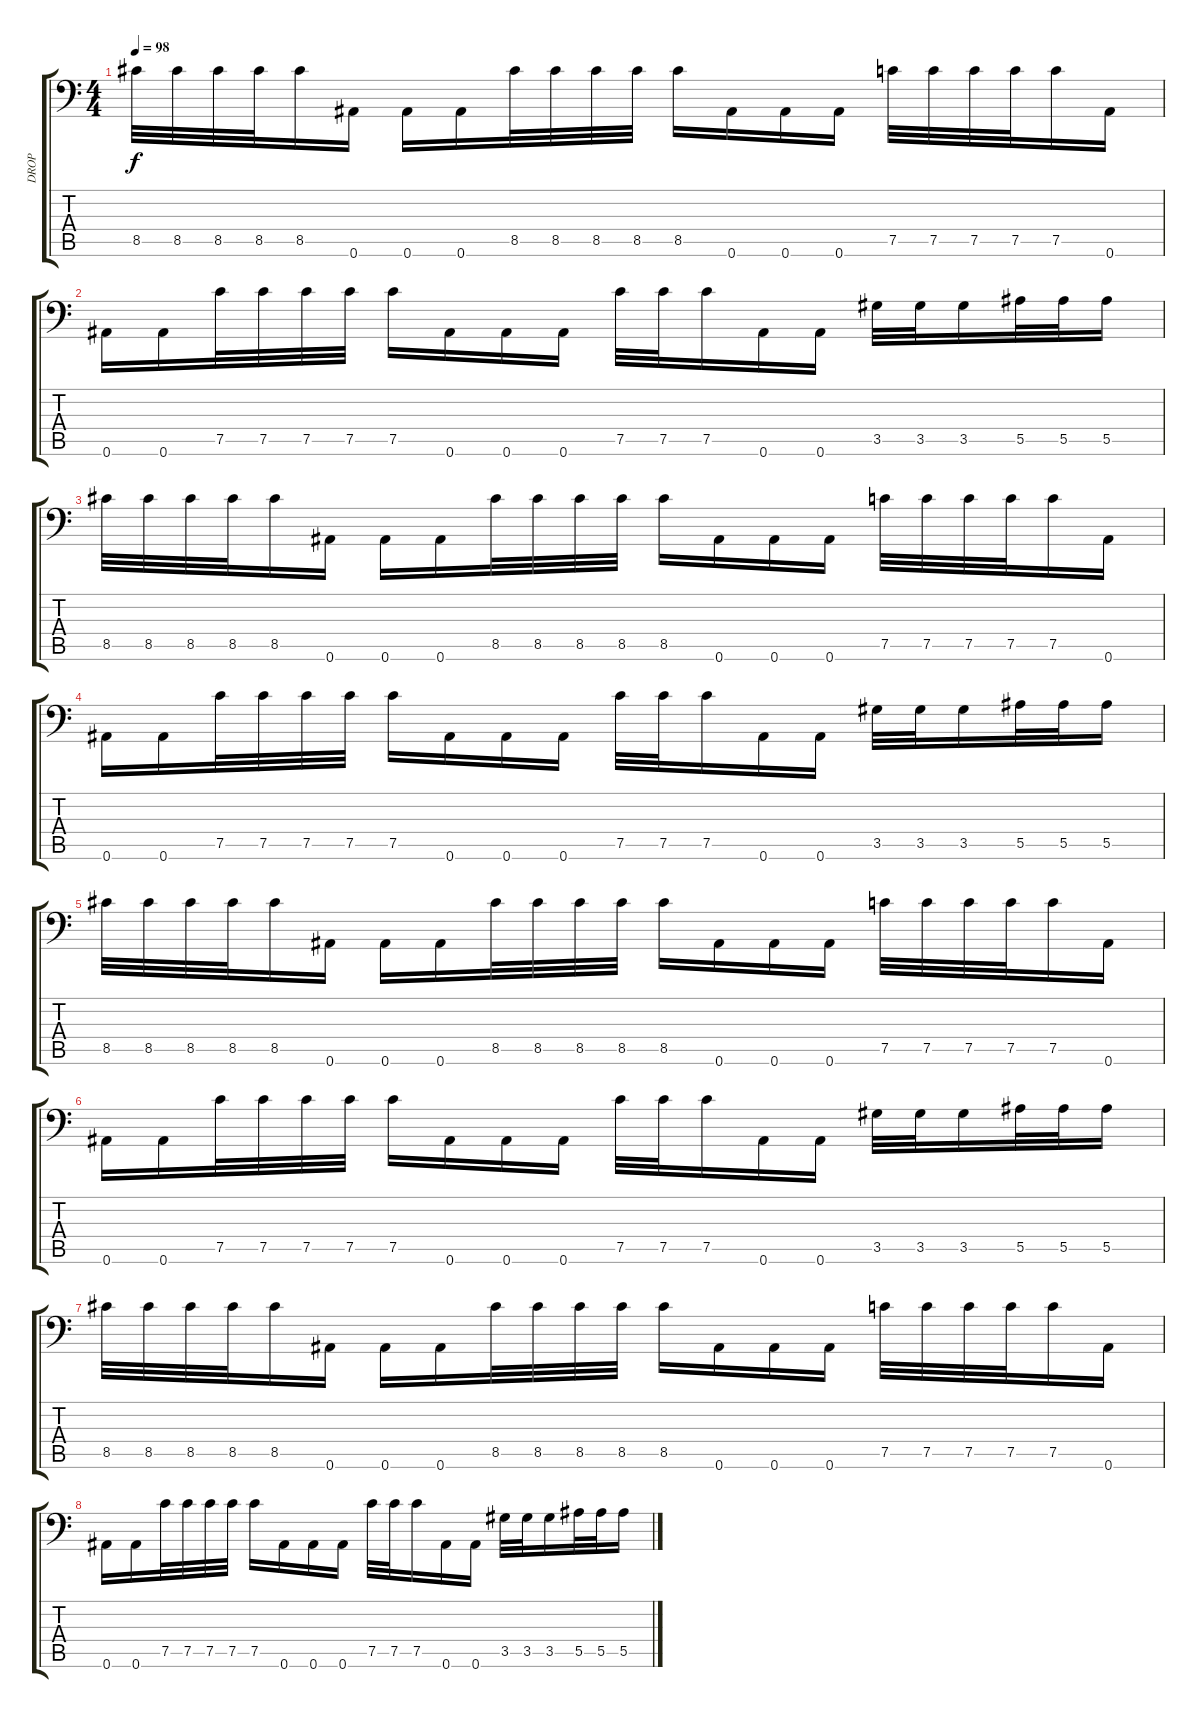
\track ("DROP" "DROP") {instrument distortionguitar}
\staff {score tabs}
\tuning (C4 G3 Eb3 Bb2 F2 Bb1) {hide}
\ts (4 4)
\tempo 98
\clef f4
\ks c
8.5.32{dy f} 8.5.32 8.5.32 8.5.32 8.5.16 0.6.16 0.6.16 0.6.16 8.5.32 8.5.32 8.5.32 8.5.32 8.5.16 0.6.16 0.6.16 0.6.16 7.5.32 7.5.32 7.5.32 7.5.32 7.5.16 0.6.16 |
0.6.16 0.6.16 7.5.32 7.5.32 7.5.32 7.5.32 7.5.16 0.6.16 0.6.16 0.6.16 7.5.32 7.5.32 7.5.16 0.6.16 0.6.16 3.5.32 3.5.32 3.5.16 5.5.32 5.5.32 5.5.16 |
8.5.32 8.5.32 8.5.32 8.5.32 8.5.16 0.6.16 0.6.16 0.6.16 8.5.32 8.5.32 8.5.32 8.5.32 8.5.16 0.6.16 0.6.16 0.6.16 7.5.32 7.5.32 7.5.32 7.5.32 7.5.16 0.6.16 |
0.6.16 0.6.16 7.5.32 7.5.32 7.5.32 7.5.32 7.5.16 0.6.16 0.6.16 0.6.16 7.5.32 7.5.32 7.5.16 0.6.16 0.6.16 3.5.32 3.5.32 3.5.16 5.5.32 5.5.32 5.5.16 |
8.5.32{volume 0} 8.5.32 8.5.32 8.5.32 8.5.16 0.6.16 0.6.16 0.6.16 8.5.32 8.5.32 8.5.32 8.5.32 8.5.16 0.6.16 0.6.16 0.6.16 7.5.32 7.5.32 7.5.32 7.5.32 7.5.16 0.6.16 |
0.6.16 0.6.16 7.5.32 7.5.32 7.5.32 7.5.32 7.5.16 0.6.16 0.6.16 0.6.16 7.5.32 7.5.32 7.5.16 0.6.16 0.6.16 3.5.32 3.5.32 3.5.16 5.5.32 5.5.32 5.5.16 |
8.5.32 8.5.32 8.5.32 8.5.32 8.5.16 0.6.16 0.6.16 0.6.16 8.5.32 8.5.32 8.5.32 8.5.32 8.5.16 0.6.16 0.6.16 0.6.16 7.5.32 7.5.32 7.5.32 7.5.32 7.5.16 0.6.16 |
0.6.16 0.6.16 7.5.32 7.5.32 7.5.32 7.5.32 7.5.16 0.6.16 0.6.16 0.6.16 7.5.32 7.5.32 7.5.16 0.6.16 0.6.16 3.5.32 3.5.32 3.5.16 5.5.32 5.5.32 5.5.16
